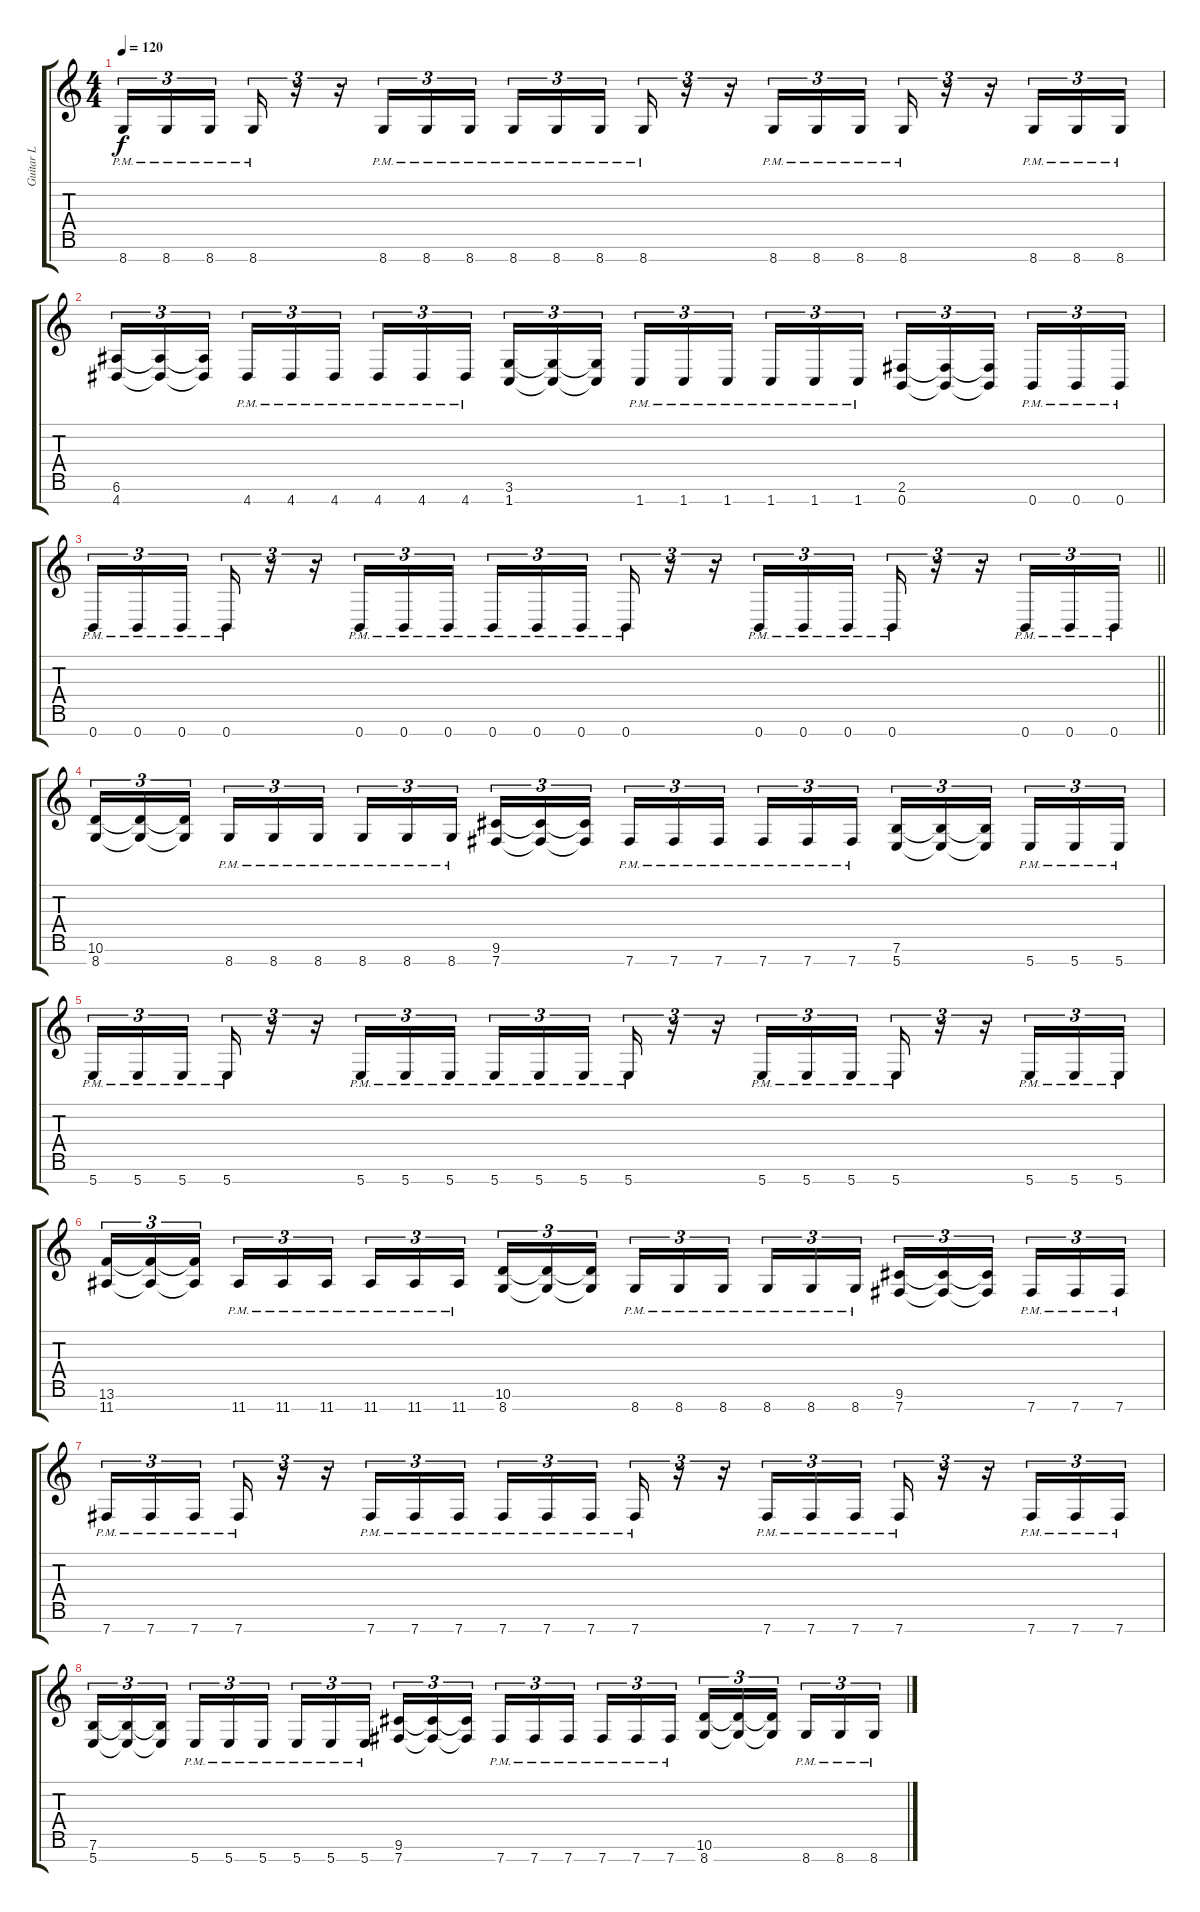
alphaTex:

\track ("Guitar L" "Guitar L") {instrument distortionguitar}
\staff {score tabs}
\tuning (E4 B3 G3 D3 A2 E2 B1) {hide}
\ts (4 4)
\tempo 120
\clef g2
\ks c
8.7{pm}.16{tu (3 2) dy f} 8.7{pm}.16{tu (3 2)} 8.7{pm}.16{tu (3 2) beam splitsecondary} 8.7{pm}.16{tu (3 2)} r.16{tu (3 2)} r.16{tu (3 2)} 8.7{pm}.16{tu (3 2)} 8.7{pm}.16{tu (3 2)} 8.7{pm}.16{tu (3 2) beam splitsecondary} 8.7{pm}.16{tu (3 2)} 8.7{pm}.16{tu (3 2)} 8.7{pm}.16{tu (3 2)} 8.7{pm}.16{tu (3 2)} r.16{tu (3 2)} r.16{tu (3 2)} 8.7{pm}.16{tu (3 2)} 8.7{pm}.16{tu (3 2)} 8.7{pm}.16{tu (3 2)} 8.7{pm}.16{tu (3 2)} r.16{tu (3 2)} r.16{tu (3 2)} 8.7{pm}.16{tu (3 2)} 8.7{pm}.16{tu (3 2)} 8.7{pm}.16{tu (3 2)} |
(6.6 4.7).16{tu (3 2)} (6.6{t} 4.7{t}).16{tu (3 2)} (6.6{t} 4.7{t}).16{tu (3 2) beam splitsecondary} 4.7{pm}.16{tu (3 2)} 4.7{pm}.16{tu (3 2)} 4.7{pm}.16{tu (3 2)} 4.7{pm}.16{tu (3 2)} 4.7{pm}.16{tu (3 2)} 4.7{pm}.16{tu (3 2) beam splitsecondary} (3.6 1.7).16{tu (3 2)} (3.6{t} 1.7{t}).16{tu (3 2)} (3.6{t} 1.7{t}).16{tu (3 2)} 1.7{pm}.16{tu (3 2)} 1.7{pm}.16{tu (3 2)} 1.7{pm}.16{tu (3 2) beam splitsecondary} 1.7{pm}.16{tu (3 2)} 1.7{pm}.16{tu (3 2)} 1.7{pm}.16{tu (3 2)} (2.6 0.7).16{tu (3 2)} (2.6{t} 0.7{t}).16{tu (3 2)} (2.6{t} 0.7{t}).16{tu (3 2) beam splitsecondary} 0.7{pm}.16{tu (3 2)} 0.7{pm}.16{tu (3 2)} 0.7{pm}.16{tu (3 2)} |
\barLineRight lightlight
0.7{pm}.16{tu (3 2)} 0.7{pm}.16{tu (3 2)} 0.7{pm}.16{tu (3 2) beam splitsecondary} 0.7{pm}.16{tu (3 2)} r.16{tu (3 2)} r.16{tu (3 2)} 0.7{pm}.16{tu (3 2)} 0.7{pm}.16{tu (3 2)} 0.7{pm}.16{tu (3 2) beam splitsecondary} 0.7{pm}.16{tu (3 2)} 0.7{pm}.16{tu (3 2)} 0.7{pm}.16{tu (3 2)} 0.7{pm}.16{tu (3 2)} r.16{tu (3 2)} r.16{tu (3 2)} 0.7{pm}.16{tu (3 2)} 0.7{pm}.16{tu (3 2)} 0.7{pm}.16{tu (3 2)} 0.7{pm}.16{tu (3 2)} r.16{tu (3 2)} r.16{tu (3 2)} 0.7{pm}.16{tu (3 2)} 0.7{pm}.16{tu (3 2)} 0.7{pm}.16{tu (3 2)} |
(10.6 8.7).16{tu (3 2)} (10.6{t} 8.7{t}).16{tu (3 2)} (10.6{t} 8.7{t}).16{tu (3 2) beam splitsecondary} 8.7{pm}.16{tu (3 2)} 8.7{pm}.16{tu (3 2)} 8.7{pm}.16{tu (3 2)} 8.7{pm}.16{tu (3 2)} 8.7{pm}.16{tu (3 2)} 8.7{pm}.16{tu (3 2) beam splitsecondary} (9.6 7.7).16{tu (3 2)} (9.6{t} 7.7{t}).16{tu (3 2)} (9.6{t} 7.7{t}).16{tu (3 2)} 7.7{pm}.16{tu (3 2)} 7.7{pm}.16{tu (3 2)} 7.7{pm}.16{tu (3 2) beam splitsecondary} 7.7{pm}.16{tu (3 2)} 7.7{pm}.16{tu (3 2)} 7.7{pm}.16{tu (3 2)} (7.6 5.7).16{tu (3 2)} (7.6{t} 5.7{t}).16{tu (3 2)} (7.6{t} 5.7{t}).16{tu (3 2) beam splitsecondary} 5.7{pm}.16{tu (3 2)} 5.7{pm}.16{tu (3 2)} 5.7{pm}.16{tu (3 2)} |
5.7{pm}.16{tu (3 2)} 5.7{pm}.16{tu (3 2)} 5.7{pm}.16{tu (3 2) beam splitsecondary} 5.7{pm}.16{tu (3 2)} r.16{tu (3 2)} r.16{tu (3 2)} 5.7{pm}.16{tu (3 2)} 5.7{pm}.16{tu (3 2)} 5.7{pm}.16{tu (3 2) beam splitsecondary} 5.7{pm}.16{tu (3 2)} 5.7{pm}.16{tu (3 2)} 5.7{pm}.16{tu (3 2)} 5.7{pm}.16{tu (3 2)} r.16{tu (3 2)} r.16{tu (3 2)} 5.7{pm}.16{tu (3 2)} 5.7{pm}.16{tu (3 2)} 5.7{pm}.16{tu (3 2)} 5.7{pm}.16{tu (3 2)} r.16{tu (3 2)} r.16{tu (3 2)} 5.7{pm}.16{tu (3 2)} 5.7{pm}.16{tu (3 2)} 5.7{pm}.16{tu (3 2)} |
(13.6 11.7).16{tu (3 2)} (13.6{t} 11.7{t}).16{tu (3 2)} (13.6{t} 11.7{t}).16{tu (3 2) beam splitsecondary} 11.7{pm}.16{tu (3 2)} 11.7{pm}.16{tu (3 2)} 11.7{pm}.16{tu (3 2)} 11.7{pm}.16{tu (3 2)} 11.7{pm}.16{tu (3 2)} 11.7{pm}.16{tu (3 2) beam splitsecondary} (10.6 8.7).16{tu (3 2)} (10.6{t} 8.7{t}).16{tu (3 2)} (10.6{t} 8.7{t}).16{tu (3 2)} 8.7{pm}.16{tu (3 2)} 8.7{pm}.16{tu (3 2)} 8.7{pm}.16{tu (3 2) beam splitsecondary} 8.7{pm}.16{tu (3 2)} 8.7{pm}.16{tu (3 2)} 8.7{pm}.16{tu (3 2)} (9.6 7.7).16{tu (3 2)} (9.6{t} 7.7{t}).16{tu (3 2)} (9.6{t} 7.7{t}).16{tu (3 2) beam splitsecondary} 7.7{pm}.16{tu (3 2)} 7.7{pm}.16{tu (3 2)} 7.7{pm}.16{tu (3 2)} |
7.7{pm}.16{tu (3 2)} 7.7{pm}.16{tu (3 2)} 7.7{pm}.16{tu (3 2) beam splitsecondary} 7.7{pm}.16{tu (3 2)} r.16{tu (3 2)} r.16{tu (3 2)} 7.7{pm}.16{tu (3 2)} 7.7{pm}.16{tu (3 2)} 7.7{pm}.16{tu (3 2) beam splitsecondary} 7.7{pm}.16{tu (3 2)} 7.7{pm}.16{tu (3 2)} 7.7{pm}.16{tu (3 2)} 7.7{pm}.16{tu (3 2)} r.16{tu (3 2)} r.16{tu (3 2)} 7.7{pm}.16{tu (3 2)} 7.7{pm}.16{tu (3 2)} 7.7{pm}.16{tu (3 2)} 7.7{pm}.16{tu (3 2)} r.16{tu (3 2)} r.16{tu (3 2)} 7.7{pm}.16{tu (3 2)} 7.7{pm}.16{tu (3 2)} 7.7{pm}.16{tu (3 2)} |
(7.6 5.7).16{tu (3 2)} (7.6{t} 5.7{t}).16{tu (3 2)} (7.6{t} 5.7{t}).16{tu (3 2) beam splitsecondary} 5.7{pm}.16{tu (3 2)} 5.7{pm}.16{tu (3 2)} 5.7{pm}.16{tu (3 2)} 5.7{pm}.16{tu (3 2)} 5.7{pm}.16{tu (3 2)} 5.7{pm}.16{tu (3 2) beam splitsecondary} (9.6 7.7).16{tu (3 2)} (9.6{t} 7.7{t}).16{tu (3 2)} (9.6{t} 7.7{t}).16{tu (3 2)} 7.7{pm}.16{tu (3 2)} 7.7{pm}.16{tu (3 2)} 7.7{pm}.16{tu (3 2) beam splitsecondary} 7.7{pm}.16{tu (3 2)} 7.7{pm}.16{tu (3 2)} 7.7{pm}.16{tu (3 2)} (10.6 8.7).16{tu (3 2)} (10.6{t} 8.7{t}).16{tu (3 2)} (10.6{t} 8.7{t}).16{tu (3 2) beam splitsecondary} 8.7{pm}.16{tu (3 2)} 8.7{pm}.16{tu (3 2)} 8.7{pm}.16{tu (3 2)}
